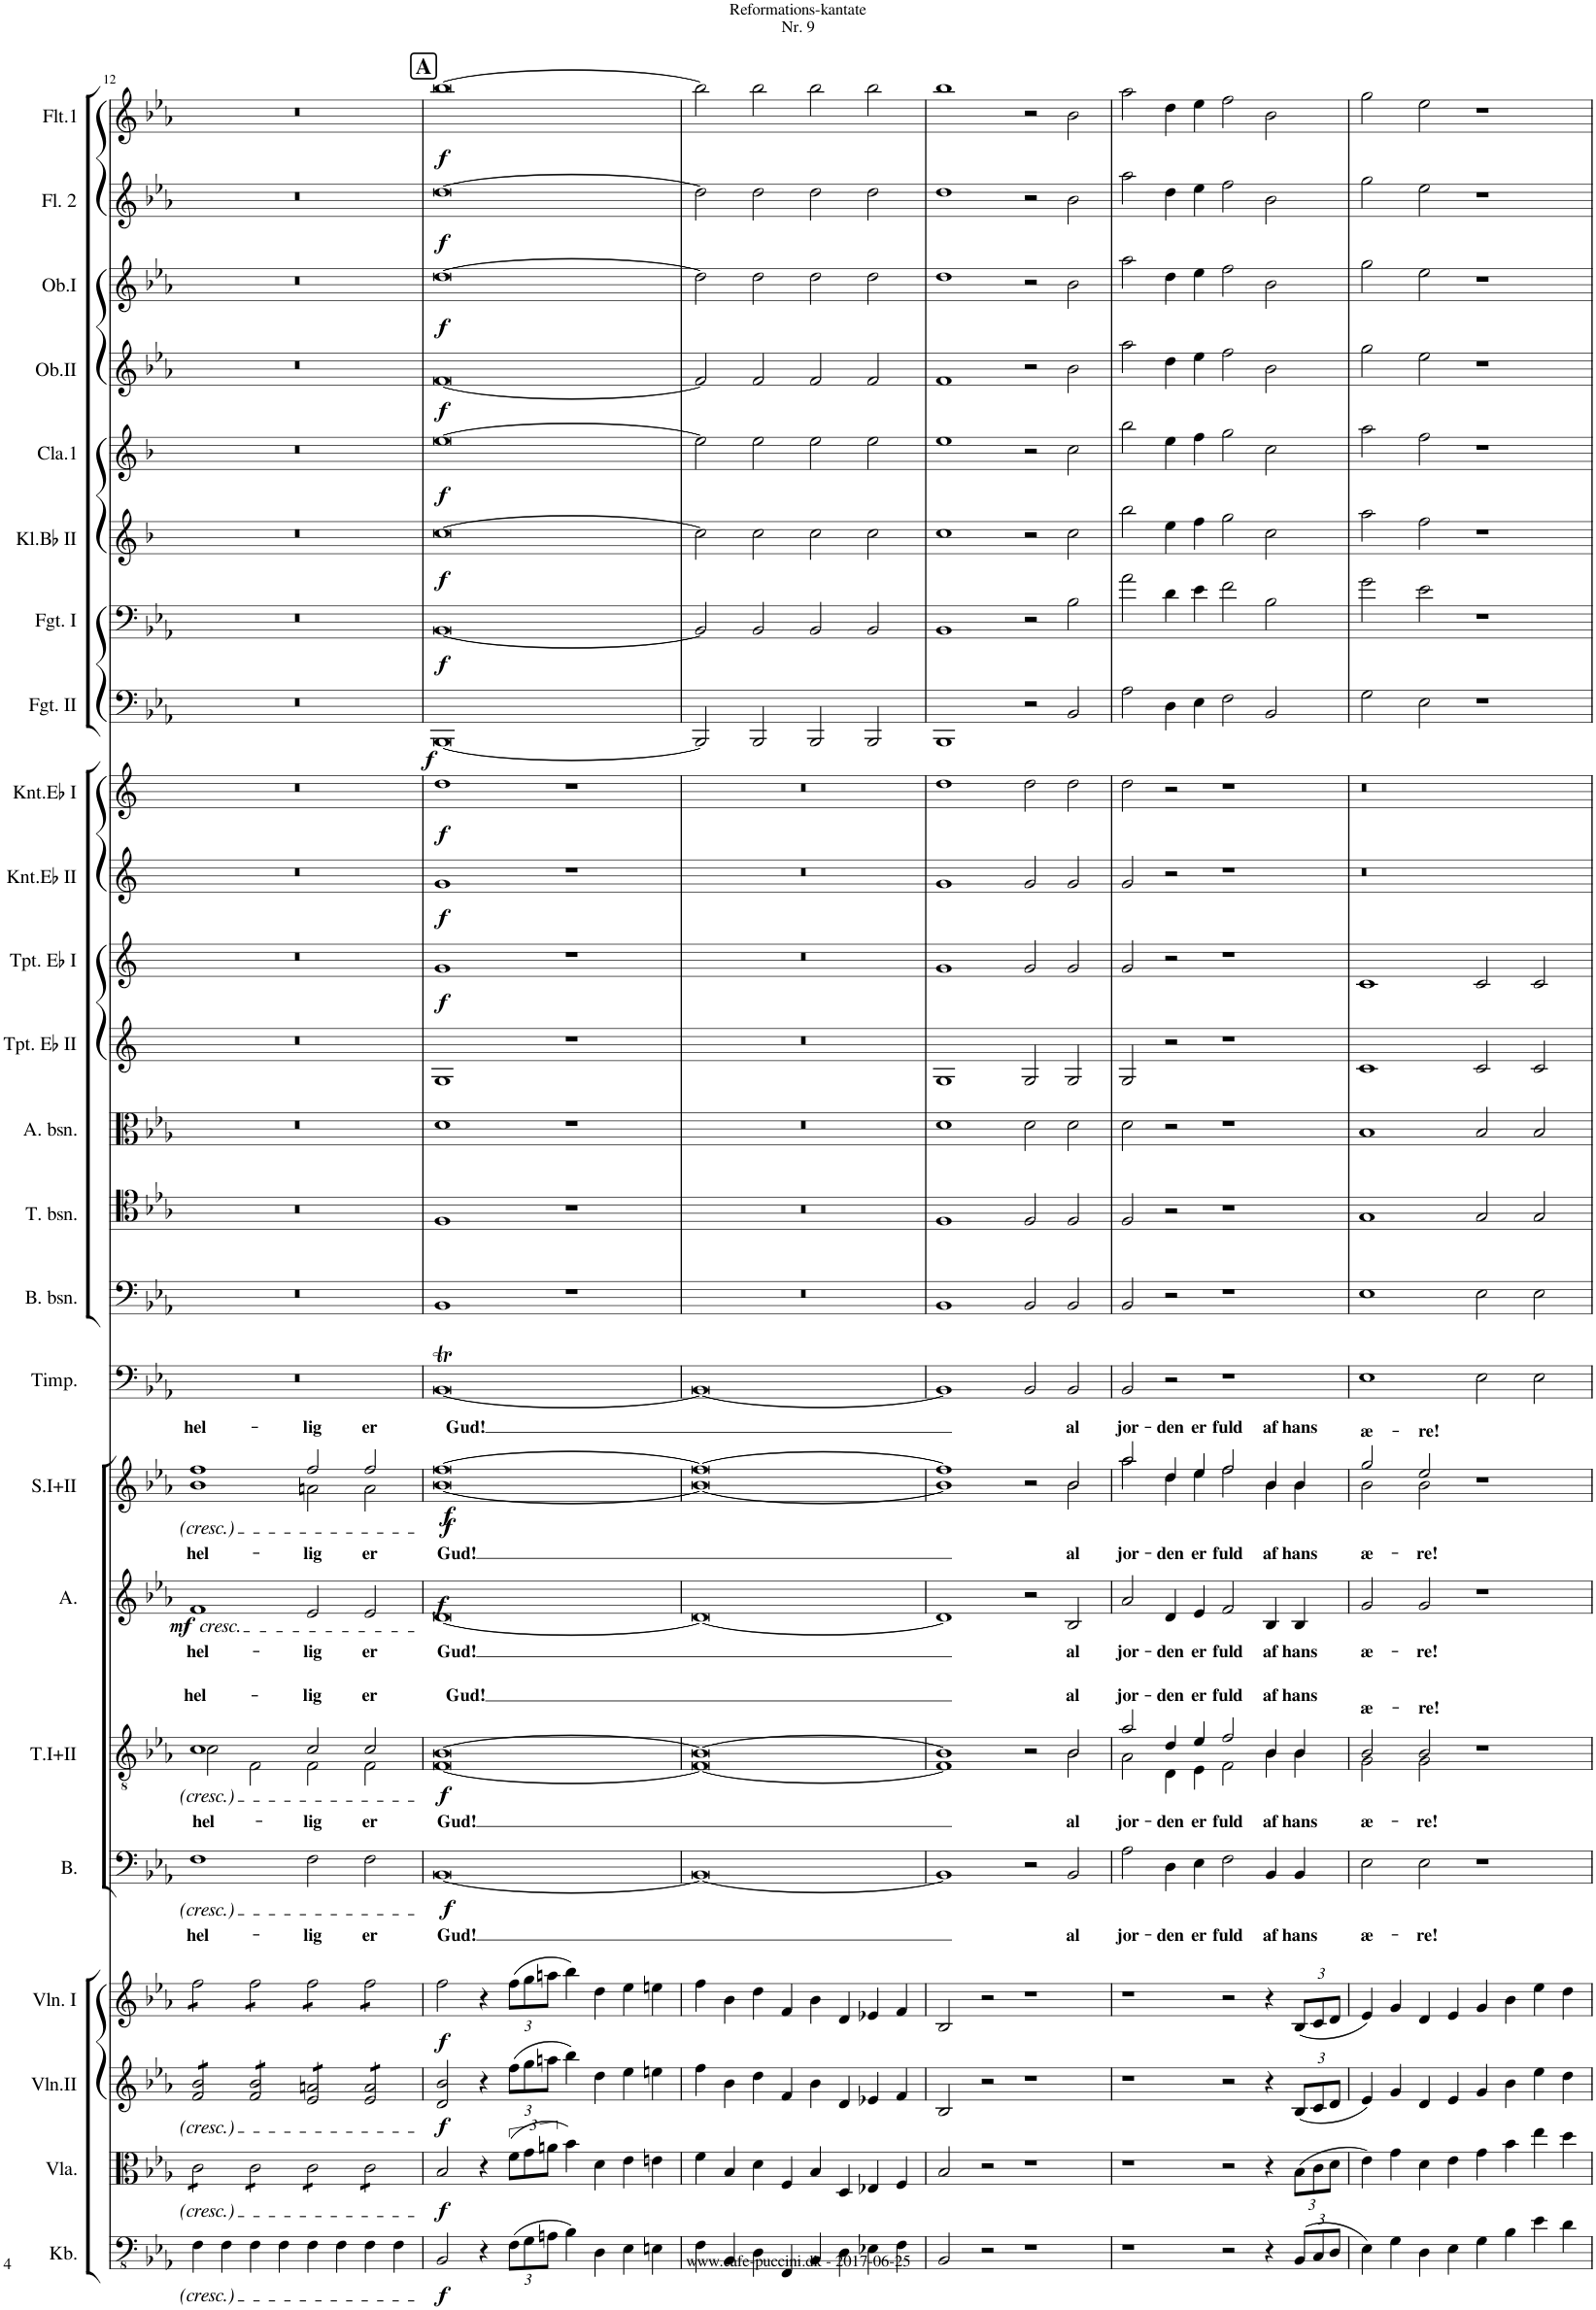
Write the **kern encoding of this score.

**kern	**dynam	**kern	**dynam	**kern	**dynam	**kern	**dynam	**kern	**text	**dynam	**kern	**text	**dynam	**kern	**text	**dynam	**kern	**text	**dynam	**kern	**kern	**kern	**kern	**kern	**kern	**dynam	**kern	**dynam	**kern	**dynam	**kern	**dynam	**kern	**dynam	**kern	**dynam	**kern	**dynam	**kern	**dynam	**kern	**dynam	**kern	**dynam	**kern	**dynam
*part24	*part24	*part23	*part23	*part22	*part22	*part21	*part21	*part20	*part20	*part20	*part19	*part19	*part19	*part18	*part18	*part18	*part17	*part17	*part17	*part16	*part15	*part14	*part13	*part12	*part11	*part11	*part10	*part10	*part9	*part9	*part8	*part8	*part7	*part7	*part6	*part6	*part5	*part5	*part4	*part4	*part3	*part3	*part2	*part2	*part1	*part1
*staff24	*staff24	*staff23	*staff23	*staff22	*staff22	*staff21	*staff21	*staff20	*staff20	*staff20	*staff19	*staff19	*staff19	*staff18	*staff18	*staff18	*staff17	*staff17	*staff17	*staff16	*staff15	*staff14	*staff13	*staff12	*staff11	*staff11	*staff10	*staff10	*staff9	*staff9	*staff8	*staff8	*staff7	*staff7	*staff6	*staff6	*staff5	*staff5	*staff4	*staff4	*staff3	*staff3	*staff2	*staff2	*staff1	*staff1
*I"Kontrabas	*	*I"Viola	*	*I"Violin II	*	*I"Violin I	*	*I"Bas	*	*	*I"Tenor I+II	*	*	*I"Alt	*	*	*I"Sopran I+II	*	*	*I"Timpani	*I"Basbasun	*I"Tenorbasun	*I"Altbasun	*I"Trompet i Eb II	*I"Trompet i Eb I	*	*I"Kornet i Eb II	*	*I"Kornet i Eb I	*	*I"Fagot II	*	*I"Fagot I	*	*I"Klarinet i Bb II	*	*I"Clarinetto 1 (Bb)	*	*I"Obo II	*	*I"Obo I	*	*I"Flauto 2	*	*I"Flauto 1	*
*I'Kb.	*	*I'Vla.	*	*I'Vln.II	*	*I'Vln. I	*	*I'B.	*	*	*I'T.I+II	*	*	*I'A.	*	*	*I'S.I+II	*	*	*I'Timp.	*I'B. bsn.	*I'T. bsn.	*I'A. bsn.	*I'Tpt. Eb II	*I'Tpt. Eb I	*	*I'Knt.Eb II	*	*I'Knt.Eb I	*	*I'Fgt. II	*	*I'Fgt. I	*	*I'Kl.Bb II	*	*I'Cla.1	*	*I'Ob.II	*	*I'Ob.I	*	*I'Fl. 2	*	*I'Flt.1	*
!!LO:PB:g=z
*clefFv4	*	*clefC3	*	*clefG2	*	*clefG2	*	*clefF4	*	*	*clefGv2	*	*	*clefG2	*	*	*clefG2	*	*	*clefF4	*clefF4	*clefC4	*clefC3	*clefG2	*clefG2	*	*clefG2	*	*clefG2	*	*clefF4	*	*clefF4	*	*clefG2	*	*clefG2	*	*clefG2	*	*clefG2	*	*clefG2	*	*clefG2	*
*Trd7c12	*	*	*	*	*	*	*	*	*	*	*	*	*	*	*	*	*	*	*	*	*	*	*	*Trd-2c-3	*Trd-2c-3	*	*Trd-2c-3	*	*Trd-2c-3	*	*	*	*	*	*Trd1c2	*	*Trd1c2	*	*	*	*	*	*	*	*	*
*k[b-e-a-]	*	*k[b-e-a-]	*	*k[b-e-a-]	*	*k[b-e-a-]	*	*k[b-e-a-]	*	*	*k[b-e-a-]	*	*	*k[b-e-a-]	*	*	*k[b-e-a-]	*	*	*k[b-e-a-]	*k[b-e-a-]	*k[b-e-a-]	*k[b-e-a-]	*k[]	*k[]	*	*k[]	*	*k[]	*	*k[b-e-a-]	*	*k[b-e-a-]	*	*k[b-]	*	*k[b-]	*	*k[b-e-a-]	*	*k[b-e-a-]	*	*k[b-e-a-]	*	*k[b-e-a-]	*
*M8/4	*	*M8/4	*	*M8/4	*	*M8/4	*	*M8/4	*	*	*M8/4	*	*	*M8/4	*	*	*M8/4	*	*	*M8/4	*M8/4	*M8/4	*M8/4	*M8/4	*M8/4	*	*M8/4	*	*M8/4	*	*M8/4	*	*M8/4	*	*M8/4	*	*M8/4	*	*M8/4	*	*M8/4	*	*M8/4	*	*M8/4	*
*met(c|)	*	*met(c|)	*	*met(c|)	*	*met(c|)	*	*met(c|)	*	*	*met(c|)	*	*	*met(c|)	*	*	*met(c|)	*	*	*met(c|)	*met(c|)	*met(c|)	*met(c|)	*met(c|)	*met(c|)	*	*met(c|)	*	*met(c|)	*	*met(c|)	*	*met(c|)	*	*met(c|)	*	*met(c|)	*	*met(c|)	*	*met(c|)	*	*met(c|)	*	*met(c|)	*
=12	=12	=12	=12	=12	=12	=12	=12	=12	=12	=12	=12	=12	=12	=12	=12	=12	=12	=12	=12	=12	=12	=12	=12	=12	=12	=12	=12	=12	=12	=12	=12	=12	=12	=12	=12	=12	=12	=12	=12	=12	=12	=12	=12	=12	=12	=12
!	!	!	!	!	!	!	!	!	!	!	!	!	!	!LO:TX:b:i:t=cresc.	!	!	!	!	!	!	!	!	!	!	!	!	!	!	!	!	!	!	!	!	!	!	!	!	!	!	!	!	!	!	!	!
!	!	!	!	!	!	!	!	!	!LO:LY:b	!	!	!LO:LY:a	!	!	!	!	!	!	!	!	!	!	!	!	!	!	!	!	!	!	!	!	!	!	!	!	!	!	!	!	!	!	!	!	!	!
*	*	*	*	*	*	*	*	*	*	*	*^	*	*	*	*	*	*	*	*	*	*	*	*	*	*	*	*	*	*	*	*	*	*	*	*	*	*	*	*	*	*	*	*	*	*	*
!	!	!	!	!	!	!	!	!	!	!	!	!	!LO:LY:b	!	!	!LO:LY:b	!	!	!LO:LY:a	!	!	!	!	!	!	!	!	!	!	!	!	!	!	!	!	!	!	!	!	!	!	!	!	!	!	!	!
*	*	*	*	*	*	*	*	*	*	*	*	*	*	*	*	*	*	*^	*	*	*	*	*	*	*	*	*	*	*	*	*	*	*	*	*	*	*	*	*	*	*	*	*	*	*	*	*
!	!	!	!	!	!	!	!	!	!	!	!	!	!	!	!	!	!LO:DY:b	!	!	!LO:LY:b	!	!	!	!	!	!	!	!	!	!	!	!	!	!	!	!	!	!	!	!	!	!	!	!	!	!	!	!
*	*	*tremolo	*	*	*	*	*	*	*	*	*	*	*	*	*	*	*	*	*	*	*	*	*	*	*	*	*	*	*	*	*	*	*	*	*	*	*	*	*	*	*	*	*	*	*	*	*	*
*	*	*	*	*tremolo	*	*	*	*	*	*	*	*	*	*	*	*	*	*	*	*	*	*	*	*	*	*	*	*	*	*	*	*	*	*	*	*	*	*	*	*	*	*	*	*	*	*	*	*
*	*	*	*	*	*	*tremolo	*	*	*	*	*	*	*	*	*	*	*	*	*	*	*	*	*	*	*	*	*	*	*	*	*	*	*	*	*	*	*	*	*	*	*	*	*	*	*	*	*	*
4FF\	.	8c\L	.	8f/ 8b-/L	.	8ff\L	.	1F	hel-	.	1c	2c\	hel-	.	1f	hel-	mf	1ff	1b-	hel-	.	0r	0r	0r	0r	0r	0r	.	0r	.	0r	.	0r	.	0r	.	0r	.	0r	.	0r	.	0r	.	0r	.	0r	.
.	.	8c\	.	8f/ 8b-/	.	8ff\	.	.	.	.	.	.	.	.	.	.	.	.	.	.	.	.	.	.	.	.	.	.	.	.	.	.	.	.	.	.	.	.	.	.	.	.	.	.	.	.	.	.
4FF\	.	8c\	.	8f/ 8b-/	.	8ff\	.	.	.	.	.	.	.	.	.	.	.	.	.	.	.	.	.	.	.	.	.	.	.	.	.	.	.	.	.	.	.	.	.	.	.	.	.	.	.	.	.	.
.	.	8c\J	.	8f/ 8b-/J	.	8ff\J	.	.	.	.	.	.	.	.	.	.	.	.	.	.	.	.	.	.	.	.	.	.	.	.	.	.	.	.	.	.	.	.	.	.	.	.	.	.	.	.	.	.
4FF\	.	8c\L	.	8f/ 8b-/L	.	8ff\L	.	.	.	.	.	2F\	.	.	.	.	.	.	.	.	.	.	.	.	.	.	.	.	.	.	.	.	.	.	.	.	.	.	.	.	.	.	.	.	.	.	.	.
.	.	8c\	.	8f/ 8b-/	.	8ff\	.	.	.	.	.	.	.	.	.	.	.	.	.	.	.	.	.	.	.	.	.	.	.	.	.	.	.	.	.	.	.	.	.	.	.	.	.	.	.	.	.	.
4FF\	.	8c\	.	8f/ 8b-/	.	8ff\	.	.	.	.	.	.	.	.	.	.	.	.	.	.	.	.	.	.	.	.	.	.	.	.	.	.	.	.	.	.	.	.	.	.	.	.	.	.	.	.	.	.
.	.	8c\J	.	8f/ 8b-/J	.	8ff\J	.	.	.	.	.	.	.	.	.	.	.	.	.	.	.	.	.	.	.	.	.	.	.	.	.	.	.	.	.	.	.	.	.	.	.	.	.	.	.	.	.	.
!	!	!	!	!	!	!	!	!	!LO:LY:b	!	!	!	!LO:LY:a	!	!	!	!	!	!	!	!	!	!	!	!	!	!	!	!	!	!	!	!	!	!	!	!	!	!	!	!	!	!	!	!	!	!	!
!	!	!	!	!	!	!	!	!	!	!	!	!	!LO:LY:b	!	!	!LO:LY:b	!	!	!	!LO:LY:a	!	!	!	!	!	!	!	!	!	!	!	!	!	!	!	!	!	!	!	!	!	!	!	!	!	!	!	!
!	!	!	!	!	!	!	!	!	!	!	!	!	!	!	!	!	!	!	!	!LO:LY:b	!	!	!	!	!	!	!	!	!	!	!	!	!	!	!	!	!	!	!	!	!	!	!	!	!	!	!	!
4FF\	.	8c\L	.	8e-/ 8an/L	.	8ff\L	.	2F\	-lig	.	2c/	2F\	-lig	.	2e-/	-lig	.	2ff/	2an\	-lig	.	.	.	.	.	.	.	.	.	.	.	.	.	.	.	.	.	.	.	.	.	.	.	.	.	.	.	.
.	.	8c\	.	8e-/ 8an/	.	8ff\	.	.	.	.	.	.	.	.	.	.	.	.	.	.	.	.	.	.	.	.	.	.	.	.	.	.	.	.	.	.	.	.	.	.	.	.	.	.	.	.	.	.
4FF\	.	8c\	.	8e-/ 8an/	.	8ff\	.	.	.	.	.	.	.	.	.	.	.	.	.	.	.	.	.	.	.	.	.	.	.	.	.	.	.	.	.	.	.	.	.	.	.	.	.	.	.	.	.	.
.	.	8c\J	.	8e-/ 8an/J	.	8ff\J	.	.	.	.	.	.	.	.	.	.	.	.	.	.	.	.	.	.	.	.	.	.	.	.	.	.	.	.	.	.	.	.	.	.	.	.	.	.	.	.	.	.
!	!	!	!	!	!	!	!	!	!LO:LY:b	!	!	!	!LO:LY:a	!	!	!	!	!	!	!	!	!	!	!	!	!	!	!	!	!	!	!	!	!	!	!	!	!	!	!	!	!	!	!	!	!	!	!
!	!	!	!	!	!	!	!	!	!	!	!	!	!LO:LY:b	!	!	!LO:LY:b	!	!	!	!LO:LY:a	!	!	!	!	!	!	!	!	!	!	!	!	!	!	!	!	!	!	!	!	!	!	!	!	!	!	!	!
!	!	!	!	!	!	!	!	!	!	!	!	!	!	!	!	!	!	!	!	!LO:LY:b	!	!	!	!	!	!	!	!	!	!	!	!	!	!	!	!	!	!	!	!	!	!	!	!	!	!	!	!
4FF\	.	8c\L	.	8e-/ 8a/L	.	8ff\L	.	2F\	er	.	2c/	2F\	er	.	2e-/	er	.	2ff/	2a\	er	.	.	.	.	.	.	.	.	.	.	.	.	.	.	.	.	.	.	.	.	.	.	.	.	.	.	.	.
.	.	8c\	.	8e-/ 8a/	.	8ff\	.	.	.	.	.	.	.	.	.	.	.	.	.	.	.	.	.	.	.	.	.	.	.	.	.	.	.	.	.	.	.	.	.	.	.	.	.	.	.	.	.	.
4FF\	.	8c\	.	8e-/ 8a/	.	8ff\	.	.	.	.	.	.	.	.	.	.	.	.	.	.	.	.	.	.	.	.	.	.	.	.	.	.	.	.	.	.	.	.	.	.	.	.	.	.	.	.	.	.
.	.	8c\J	.	8e-/ 8a/J	.	8ff\J	.	.	.	.	.	.	.	.	.	.	.	.	.	.	.	.	.	.	.	.	.	.	.	.	.	.	.	.	.	.	.	.	.	.	.	.	.	.	.	.	.	.
*	*	*	*	*	*	*Xtremolo	*	*	*	*	*	*	*	*	*	*	*	*	*	*	*	*	*	*	*	*	*	*	*	*	*	*	*	*	*	*	*	*	*	*	*	*	*	*	*	*	*	*
*	*	*	*	*Xtremolo	*	*	*	*	*	*	*	*	*	*	*	*	*	*	*	*	*	*	*	*	*	*	*	*	*	*	*	*	*	*	*	*	*	*	*	*	*	*	*	*	*	*	*	*
*	*	*Xtremolo	*	*	*	*	*	*	*	*	*	*	*	*	*	*	*	*	*	*	*	*	*	*	*	*	*	*	*	*	*	*	*	*	*	*	*	*	*	*	*	*	*	*	*	*	*	*
!!LO:REH:place=s1:a:B:cj:fs=14:t=A
=13	=13	=13	=13	=13	=13	=13	=13	=13	=13	=13	=13	=13	=13	=13	=13	=13	=13	=13	=13	=13	=13	=13	=13	=13	=13	=13	=13	=13	=13	=13	=13	=13	=13	=13	=13	=13	=13	=13	=13	=13	=13	=13	=13	=13	=13	=13	=13	=13
!	!	!	!	!	!	!	!	!	!LO:LY:b	!	!	!	!LO:LY:a	!	!	!	!	!	!	!	!	!	!	!	!	!	!	!	!	!	!	!	!	!	!	!	!	!	!	!	!	!	!	!	!	!	!	!
!	!	!	!	!	!	!	!	!	!	!	!	!	!LO:LY:b	!	!	!LO:LY:b	!	!	!	!LO:LY:a	!	!	!	!	!	!	!	!	!	!	!	!	!	!	!	!	!	!	!	!	!	!	!	!	!	!	!	!
!	!LO:DY:b	!	!LO:DY:b	!	!LO:DY:b	!	!LO:DY:b	!	!	!LO:DY:b	!	!	!	!LO:DY:b	!	!	!LO:DY:b	!	!	!LO:LY:b	!LO:DY:b	!	!	!	!	!	!	!	!	!	!	!	!	!	!	!	!	!	!	!	!	!	!	!	!	!	!	!
!	!	!	!	!	!	!	!	!	!	!	!	!	!	!	!	!	!	!	!	!	!LO:DY:n=1:b	!	!	!	!	!	!	!LO:DY:b	!	!LO:DY:b	!	!LO:DY:b	!	!LO:DY:b	!	!LO:DY:b	!	!LO:DY:b	!	!LO:DY:b	!	!LO:DY:b	!	!LO:DY:b	!	!LO:DY:b	!	!LO:DY:b
2BBB-/	f	2B-/	f	2d/ 2b-/	f	2ff\	f	[0BB-	Gud!	f	[0B-	[0F	Gud!	f	[0d	Gud!	f	[0ff	[0b-	Gud!	f f	[0BB-T	1BB-	1F	1d	1G	1g	f	1g	f	1dd	f	[0BBB-	f	[0BB-	f	[0cc	f	[0ee	f	[0f	f	[0dd	f	[0dd	f	[0bb-	f
4r	.	4r	.	4r	.	4r	.	.	.	.	.	.	.	.	.	.	.	.	.	.	.	.	.	.	.	.	.	.	.	.	.	.	.	.	.	.	.	.	.	.	.	.	.	.	.	.	.	.
*Xbrackettup	*	*	*	*Xbrackettup	*	*Xbrackettup	*	*	*	*	*	*	*	*	*	*	*	*	*	*	*	*	*	*	*	*	*	*	*	*	*	*	*	*	*	*	*	*	*	*	*	*	*	*	*	*	*	*
(12FF\L	.	(12f\L	.	(12ff\L	.	(12ff\L	.	.	.	.	.	.	.	.	.	.	.	.	.	.	.	.	.	.	.	.	.	.	.	.	.	.	.	.	.	.	.	.	.	.	.	.	.	.	.	.	.	.
12GG\	.	12g\	.	12gg\	.	12gg\	.	.	.	.	.	.	.	.	.	.	.	.	.	.	.	.	.	.	.	.	.	.	.	.	.	.	.	.	.	.	.	.	.	.	.	.	.	.	.	.	.	.
12AAn\J	.	12an\J	.	12aan\J	.	12aan\J	.	.	.	.	.	.	.	.	.	.	.	.	.	.	.	.	.	.	.	.	.	.	.	.	.	.	.	.	.	.	.	.	.	.	.	.	.	.	.	.	.	.
4BB-\)	.	4b-\)	.	4bb-\)	.	4bb-\)	.	.	.	.	.	.	.	.	.	.	.	.	.	.	.	.	1r	1r	1r	1r	1r	.	1r	.	1r	.	.	.	.	.	.	.	.	.	.	.	.	.	.	.	.	.
4DD\	.	4d\	.	4dd\	.	4dd\	.	.	.	.	.	.	.	.	.	.	.	.	.	.	.	.	.	.	.	.	.	.	.	.	.	.	.	.	.	.	.	.	.	.	.	.	.	.	.	.	.	.
4EE-\	.	4e-\	.	4ee-\	.	4ee-\	.	.	.	.	.	.	.	.	.	.	.	.	.	.	.	.	.	.	.	.	.	.	.	.	.	.	.	.	.	.	.	.	.	.	.	.	.	.	.	.	.	.
4EEn\	.	4en\	.	4een\	.	4een\	.	.	.	.	.	.	.	.	.	.	.	.	.	.	.	.	.	.	.	.	.	.	.	.	.	.	.	.	.	.	.	.	.	.	.	.	.	.	.	.	.	.
=14	=14	=14	=14	=14	=14	=14	=14	=14	=14	=14	=14	=14	=14	=14	=14	=14	=14	=14	=14	=14	=14	=14	=14	=14	=14	=14	=14	=14	=14	=14	=14	=14	=14	=14	=14	=14	=14	=14	=14	=14	=14	=14	=14	=14	=14	=14	=14	=14
4FF\	.	4f\	.	4ff\	.	4ff\	.	0BB-_	.	.	0B-_	0F_	.	.	0d_	.	.	0ff_	0b-_	.	.	0BB-_	0r	0r	0r	0r	0r	.	0r	.	0r	.	2BBB-/]	.	2BB-/]	.	2cc\]	.	2ee\]	.	2f/]	.	2dd\]	.	2dd\]	.	2bb-\]	.
4BBB-/	.	4B-/	.	4b-\	.	4b-\	.	.	.	.	.	.	.	.	.	.	.	.	.	.	.	.	.	.	.	.	.	.	.	.	.	.	.	.	.	.	.	.	.	.	.	.	.	.	.	.	.	.
4DD\	.	4d\	.	4dd\	.	4dd\	.	.	.	.	.	.	.	.	.	.	.	.	.	.	.	.	.	.	.	.	.	.	.	.	.	.	2BBB-/	.	2BB-/	.	2cc\	.	2ee\	.	2f/	.	2dd\	.	2dd\	.	2bb-\	.
4FFF/	.	4F/	.	4f/	.	4f/	.	.	.	.	.	.	.	.	.	.	.	.	.	.	.	.	.	.	.	.	.	.	.	.	.	.	.	.	.	.	.	.	.	.	.	.	.	.	.	.	.	.
4BBB-/	.	4B-/	.	4b-\	.	4b-\	.	.	.	.	.	.	.	.	.	.	.	.	.	.	.	.	.	.	.	.	.	.	.	.	.	.	2BBB-/	.	2BB-/	.	2cc\	.	2ee\	.	2f/	.	2dd\	.	2dd\	.	2bb-\	.
4DD\	.	4D/	.	4d/	.	4d/	.	.	.	.	.	.	.	.	.	.	.	.	.	.	.	.	.	.	.	.	.	.	.	.	.	.	.	.	.	.	.	.	.	.	.	.	.	.	.	.	.	.
4EE-X\	.	4E-X/	.	4e-X/	.	4e-X/	.	.	.	.	.	.	.	.	.	.	.	.	.	.	.	.	.	.	.	.	.	.	.	.	.	.	2BBB-/	.	2BB-/	.	2cc\	.	2ee\	.	2f/	.	2dd\	.	2dd\	.	2bb-\	.
4FF\	.	4F/	.	4f/	.	4f/	.	.	.	.	.	.	.	.	.	.	.	.	.	.	.	.	.	.	.	.	.	.	.	.	.	.	.	.	.	.	.	.	.	.	.	.	.	.	.	.	.	.
=15	=15	=15	=15	=15	=15	=15	=15	=15	=15	=15	=15	=15	=15	=15	=15	=15	=15	=15	=15	=15	=15	=15	=15	=15	=15	=15	=15	=15	=15	=15	=15	=15	=15	=15	=15	=15	=15	=15	=15	=15	=15	=15	=15	=15	=15	=15	=15	=15
2BBB-/	.	2B-/	.	2B-/	.	2B-/	.	1BB-]	.	.	1B-]	1F]	.	.	1d]	.	.	1ff]	1b-]	.	.	1BB-]	1BB-	1F	1d	1G	1g	.	1g	.	1dd	.	1BBB-	.	1BB-	.	1cc	.	1ee	.	1f	.	1dd	.	1dd	.	1bb-	.
2r	.	2r	.	2r	.	2r	.	.	.	.	.	.	.	.	.	.	.	.	.	.	.	.	.	.	.	.	.	.	.	.	.	.	.	.	.	.	.	.	.	.	.	.	.	.	.	.	.	.
1r	.	1r	.	1r	.	1r	.	2r	.	.	2r	2ryy	.	.	2r	.	.	2r	2ryy	.	.	2BB-/	2BB-/	2F/	2d\	2G/	2g/	.	2g/	.	2dd\	.	2r	.	2r	.	2r	.	2r	.	2r	.	2r	.	2r	.	2r	.
!	!	!	!	!	!	!	!	!	!LO:LY:b	!	!	!	!LO:LY:a	!	!	!	!	!	!	!	!	!	!	!	!	!	!	!	!	!	!	!	!	!	!	!	!	!	!	!	!	!	!	!	!	!	!	!
!	!	!	!	!	!	!	!	!	!	!	!	!	!LO:LY:b	!	!	!LO:LY:b	!	!	!	!LO:LY:a	!	!	!	!	!	!	!	!	!	!	!	!	!	!	!	!	!	!	!	!	!	!	!	!	!	!	!	!
!	!	!	!	!	!	!	!	!	!	!	!	!	!	!	!	!	!	!	!	!LO:LY:b	!	!	!	!	!	!	!	!	!	!	!	!	!	!	!	!	!	!	!	!	!	!	!	!	!	!	!	!
.	.	.	.	.	.	.	.	2BB-/	al	.	2B-/	2B-\	al	.	2B-/	al	.	2b-/	2b-\	al	.	2BB-/	2BB-/	2F/	2d\	2G/	2g/	.	2g/	.	2dd\	.	2BB-/	.	2B-\	.	2cc\	.	2cc\	.	2b-\	.	2b-\	.	2b-\	.	2b-\	.
=16	=16	=16	=16	=16	=16	=16	=16	=16	=16	=16	=16	=16	=16	=16	=16	=16	=16	=16	=16	=16	=16	=16	=16	=16	=16	=16	=16	=16	=16	=16	=16	=16	=16	=16	=16	=16	=16	=16	=16	=16	=16	=16	=16	=16	=16	=16	=16	=16
!	!	!	!	!	!	!	!	!	!LO:LY:b	!	!	!	!LO:LY:a	!	!	!	!	!	!	!	!	!	!	!	!	!	!	!	!	!	!	!	!	!	!	!	!	!	!	!	!	!	!	!	!	!	!	!
!	!	!	!	!	!	!	!	!	!	!	!	!	!LO:LY:b	!	!	!LO:LY:b	!	!	!	!LO:LY:a	!	!	!	!	!	!	!	!	!	!	!	!	!	!	!	!	!	!	!	!	!	!	!	!	!	!	!	!
!	!	!	!	!	!	!	!	!	!	!	!	!	!	!	!	!	!	!	!	!LO:LY:b	!	!	!	!	!	!	!	!	!	!	!	!	!	!	!	!	!	!	!	!	!	!	!	!	!	!	!	!
1r	.	1r	.	1r	.	1r	.	2A-\	jor-	.	2a-/	2A-\	jor-	.	2a-/	jor-	.	2aa-/	2aa-\	jor-	.	2BB-/	2BB-/	2F/	2d\	2G/	2g/	.	2g/	.	2dd\	.	2A-\	.	2a-\	.	2bb-\	.	2bb-\	.	2aa-\	.	2aa-\	.	2aa-\	.	2aa-\	.
!	!	!	!	!	!	!	!	!	!LO:LY:b	!	!	!	!LO:LY:a	!	!	!	!	!	!	!	!	!	!	!	!	!	!	!	!	!	!	!	!	!	!	!	!	!	!	!	!	!	!	!	!	!	!	!
!	!	!	!	!	!	!	!	!	!	!	!	!	!LO:LY:b	!	!	!LO:LY:b	!	!	!	!LO:LY:a	!	!	!	!	!	!	!	!	!	!	!	!	!	!	!	!	!	!	!	!	!	!	!	!	!	!	!	!
!	!	!	!	!	!	!	!	!	!	!	!	!	!	!	!	!	!	!	!	!LO:LY:b	!	!	!	!	!	!	!	!	!	!	!	!	!	!	!	!	!	!	!	!	!	!	!	!	!	!	!	!
.	.	.	.	.	.	.	.	4D\	-den	.	4d/	4D\	-den	.	4d/	-den	.	4dd/	4dd\	-den	.	2r	2r	2r	2r	2r	2r	.	2r	.	2r	.	4D\	.	4d\	.	4ee\	.	4ee\	.	4dd\	.	4dd\	.	4dd\	.	4dd\	.
!	!	!	!	!	!	!	!	!	!LO:LY:b	!	!	!	!LO:LY:a	!	!	!	!	!	!	!	!	!	!	!	!	!	!	!	!	!	!	!	!	!	!	!	!	!	!	!	!	!	!	!	!	!	!	!
!	!	!	!	!	!	!	!	!	!	!	!	!	!LO:LY:b	!	!	!LO:LY:b	!	!	!	!LO:LY:a	!	!	!	!	!	!	!	!	!	!	!	!	!	!	!	!	!	!	!	!	!	!	!	!	!	!	!	!
!	!	!	!	!	!	!	!	!	!	!	!	!	!	!	!	!	!	!	!	!LO:LY:b	!	!	!	!	!	!	!	!	!	!	!	!	!	!	!	!	!	!	!	!	!	!	!	!	!	!	!	!
.	.	.	.	.	.	.	.	4E-\	er	.	4e-/	4E-\	er	.	4e-/	er	.	4ee-/	4ee-\	er	.	.	.	.	.	.	.	.	.	.	.	.	4E-\	.	4e-\	.	4ff\	.	4ff\	.	4ee-\	.	4ee-\	.	4ee-\	.	4ee-\	.
!	!	!	!	!	!	!	!	!	!LO:LY:b	!	!	!	!LO:LY:a	!	!	!	!	!	!	!	!	!	!	!	!	!	!	!	!	!	!	!	!	!	!	!	!	!	!	!	!	!	!	!	!	!	!	!
!	!	!	!	!	!	!	!	!	!	!	!	!	!LO:LY:b	!	!	!LO:LY:b	!	!	!	!LO:LY:a	!	!	!	!	!	!	!	!	!	!	!	!	!	!	!	!	!	!	!	!	!	!	!	!	!	!	!	!
!	!	!	!	!	!	!	!	!	!	!	!	!	!	!	!	!	!	!	!	!LO:LY:b	!	!	!	!	!	!	!	!	!	!	!	!	!	!	!	!	!	!	!	!	!	!	!	!	!	!	!	!
2r	.	2r	.	2r	.	2r	.	2F\	fuld	.	2f/	2F\	fuld	.	2f/	fuld	.	2ff/	2ff\	fuld	.	1r	1r	1r	1r	1r	1r	.	1r	.	1r	.	2F\	.	2f\	.	2gg\	.	2gg\	.	2ff\	.	2ff\	.	2ff\	.	2ff\	.
!	!	!	!	!	!	!	!	!	!LO:LY:b	!	!	!	!LO:LY:a	!	!	!	!	!	!	!	!	!	!	!	!	!	!	!	!	!	!	!	!	!	!	!	!	!	!	!	!	!	!	!	!	!	!	!
!	!	!	!	!	!	!	!	!	!	!	!	!	!LO:LY:b	!	!	!LO:LY:b	!	!	!	!LO:LY:a	!	!	!	!	!	!	!	!	!	!	!	!	!	!	!	!	!	!	!	!	!	!	!	!	!	!	!	!
!	!	!	!	!	!	!	!	!	!	!	!	!	!	!	!	!	!	!	!	!LO:LY:b	!	!	!	!	!	!	!	!	!	!	!	!	!	!	!	!	!	!	!	!	!	!	!	!	!	!	!	!
4r	.	4r	.	4r	.	4r	.	4BB-/	af	.	4B-/	4B-\	af	.	4B-/	af	.	4b-/	4b-\	af	.	.	.	.	.	.	.	.	.	.	.	.	2BB-/	.	2B-\	.	2cc\	.	2cc\	.	2b-\	.	2b-\	.	2b-\	.	2b-\	.
*	*	*Xbrackettup	*	*	*	*	*	*	*	*	*	*	*	*	*	*	*	*	*	*	*	*	*	*	*	*	*	*	*	*	*	*	*	*	*	*	*	*	*	*	*	*	*	*	*	*	*	*
!	!	!	!	!	!	!	!	!	!LO:LY:b	!	!	!	!LO:LY:a	!	!	!	!	!	!	!	!	!	!	!	!	!	!	!	!	!	!	!	!	!	!	!	!	!	!	!	!	!	!	!	!	!	!	!
!	!	!	!	!	!	!	!	!	!	!	!	!	!LO:LY:b	!	!	!LO:LY:b	!	!	!	!LO:LY:a	!	!	!	!	!	!	!	!	!	!	!	!	!	!	!	!	!	!	!	!	!	!	!	!	!	!	!	!
!	!	!	!	!	!	!	!	!	!	!	!	!	!	!	!	!	!	!	!	!LO:LY:b	!	!	!	!	!	!	!	!	!	!	!	!	!	!	!	!	!	!	!	!	!	!	!	!	!	!	!	!
(12BBB-/L	.	(12B-\L	.	(12B-/L	.	(12B-/L	.	4BB-/	hans	.	4B-/	4B-\	hans	.	4B-/	hans	.	4b-/	4b-\	hans	.	.	.	.	.	.	.	.	.	.	.	.	.	.	.	.	.	.	.	.	.	.	.	.	.	.	.	.
12CC/	.	12c\	.	12c/	.	12c/	.	.	.	.	.	.	.	.	.	.	.	.	.	.	.	.	.	.	.	.	.	.	.	.	.	.	.	.	.	.	.	.	.	.	.	.	.	.	.	.	.	.
12DD/J	.	12d\J	.	12d/J	.	12d/J	.	.	.	.	.	.	.	.	.	.	.	.	.	.	.	.	.	.	.	.	.	.	.	.	.	.	.	.	.	.	.	.	.	.	.	.	.	.	.	.	.	.
=17	=17	=17	=17	=17	=17	=17	=17	=17	=17	=17	=17	=17	=17	=17	=17	=17	=17	=17	=17	=17	=17	=17	=17	=17	=17	=17	=17	=17	=17	=17	=17	=17	=17	=17	=17	=17	=17	=17	=17	=17	=17	=17	=17	=17	=17	=17	=17	=17
!	!	!	!	!	!	!	!	!	!LO:LY:b	!	!	!	!LO:LY:a	!	!	!	!	!	!	!	!	!	!	!	!	!	!	!	!	!	!	!	!	!	!	!	!	!	!	!	!	!	!	!	!	!	!	!
!	!	!	!	!	!	!	!	!	!	!	!	!	!LO:LY:b	!	!	!LO:LY:b	!	!	!	!LO:LY:a	!	!	!	!	!	!	!	!	!	!	!	!	!	!	!	!	!	!	!	!	!	!	!	!	!	!	!	!
!	!	!	!	!	!	!	!	!	!	!	!	!	!	!	!	!	!	!	!	!LO:LY:b	!	!	!	!	!	!	!	!	!	!	!	!	!	!	!	!	!	!	!	!	!	!	!	!	!	!	!	!
4EE-\)	.	4e-\)	.	4e-/)	.	4e-/)	.	2E-\	æ-	.	2B-/	2G\	æ-	.	2g/	æ-	.	2gg/	2b-\	æ-	.	1E-	1E-	1G	1B-	1c	1c	.	0r	.	0r	.	2G\	.	2g\	.	2aa\	.	2aa\	.	2gg\	.	2gg\	.	2gg\	.	2gg\	.
4GG\	.	4g\	.	4g/	.	4g/	.	.	.	.	.	.	.	.	.	.	.	.	.	.	.	.	.	.	.	.	.	.	.	.	.	.	.	.	.	.	.	.	.	.	.	.	.	.	.	.	.	.
!	!	!	!	!	!	!	!	!	!LO:LY:b	!	!	!	!LO:LY:a	!	!	!	!	!	!	!	!	!	!	!	!	!	!	!	!	!	!	!	!	!	!	!	!	!	!	!	!	!	!	!	!	!	!	!
!	!	!	!	!	!	!	!	!	!	!	!	!	!LO:LY:b	!	!	!LO:LY:b	!	!	!	!LO:LY:a	!	!	!	!	!	!	!	!	!	!	!	!	!	!	!	!	!	!	!	!	!	!	!	!	!	!	!	!
!	!	!	!	!	!	!	!	!	!	!	!	!	!	!	!	!	!	!	!	!LO:LY:b	!	!	!	!	!	!	!	!	!	!	!	!	!	!	!	!	!	!	!	!	!	!	!	!	!	!	!	!
4DD\	.	4d\	.	4d/	.	4d/	.	2E-\	-re!	.	2B-/	2G\	-re!	.	2g/	-re!	.	2ee-/	2b-\	-re!	.	.	.	.	.	.	.	.	.	.	.	.	2E-\	.	2e-\	.	2ff\	.	2ff\	.	2ee-\	.	2ee-\	.	2ee-\	.	2ee-\	.
4EE-\	.	4e-\	.	4e-/	.	4e-/	.	.	.	.	.	.	.	.	.	.	.	.	.	.	.	.	.	.	.	.	.	.	.	.	.	.	.	.	.	.	.	.	.	.	.	.	.	.	.	.	.	.
4GG\	.	4g\	.	4g/	.	4g/	.	1r	.	.	1r	1ryy	.	.	1r	.	.	1r	1ryy	.	.	2E-\	2E-\	2G/	2B-/	2c/	2c/	.	.	.	.	.	1r	.	1r	.	1r	.	1r	.	1r	.	1r	.	1r	.	1r	.
4BB-\	.	4b-\	.	4b-\	.	4b-\	.	.	.	.	.	.	.	.	.	.	.	.	.	.	.	.	.	.	.	.	.	.	.	.	.	.	.	.	.	.	.	.	.	.	.	.	.	.	.	.	.	.
4E-\	.	4ee-\	.	4ee-\	.	4ee-\	.	.	.	.	.	.	.	.	.	.	.	.	.	.	.	2E-\	2E-\	2G/	2B-/	2c/	2c/	.	.	.	.	.	.	.	.	.	.	.	.	.	.	.	.	.	.	.	.	.
4D\	.	4dd\	.	4dd\	.	4dd\	.	.	.	.	.	.	.	.	.	.	.	.	.	.	.	.	.	.	.	.	.	.	.	.	.	.	.	.	.	.	.	.	.	.	.	.	.	.	.	.	.	.
*	*	*	*	*	*	*	*	*	*	*	*v	*v	*	*	*	*	*	*v	*v	*	*	*	*	*	*	*	*	*	*	*	*	*	*	*	*	*	*	*	*	*	*	*	*	*	*	*	*	*
=	=	=	=	=	=	=	=	=	=	=	=	=	=	=	=	=	=	=	=	=	=	=	=	=	=	=	=	=	=	=	=	=	=	=	=	=	=	=	=	=	=	=	=	=	=	=
*-	*-	*-	*-	*-	*-	*-	*-	*-	*-	*-	*-	*-	*-	*-	*-	*-	*-	*-	*-	*-	*-	*-	*-	*-	*-	*-	*-	*-	*-	*-	*-	*-	*-	*-	*-	*-	*-	*-	*-	*-	*-	*-	*-	*-	*-	*-
